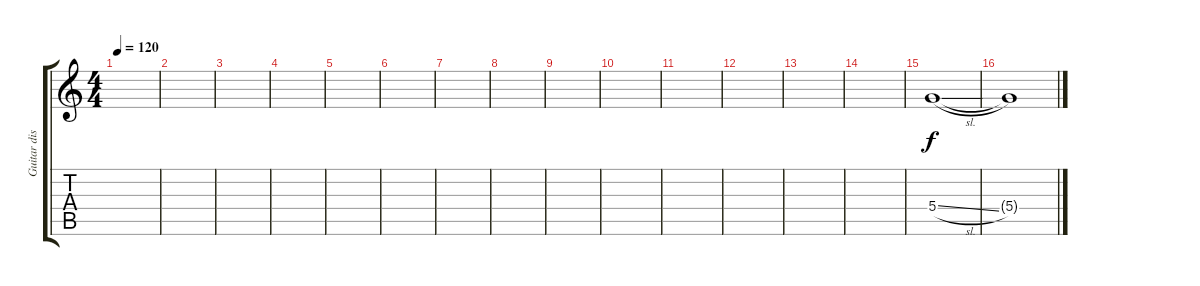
\track ("Guitar disto" "Guitar dis") {instrument distortionguitar}
\staff {score tabs}
\tuning (E4 B3 G3 D3 A2 E2) {hide}
\ts (4 4)
\tempo 120
\clef g2
\ks c
|
|
|
|
|
|
|
|
|
|
|
|
|
|
5.4{sl}.1 |
5.4{t}.1
